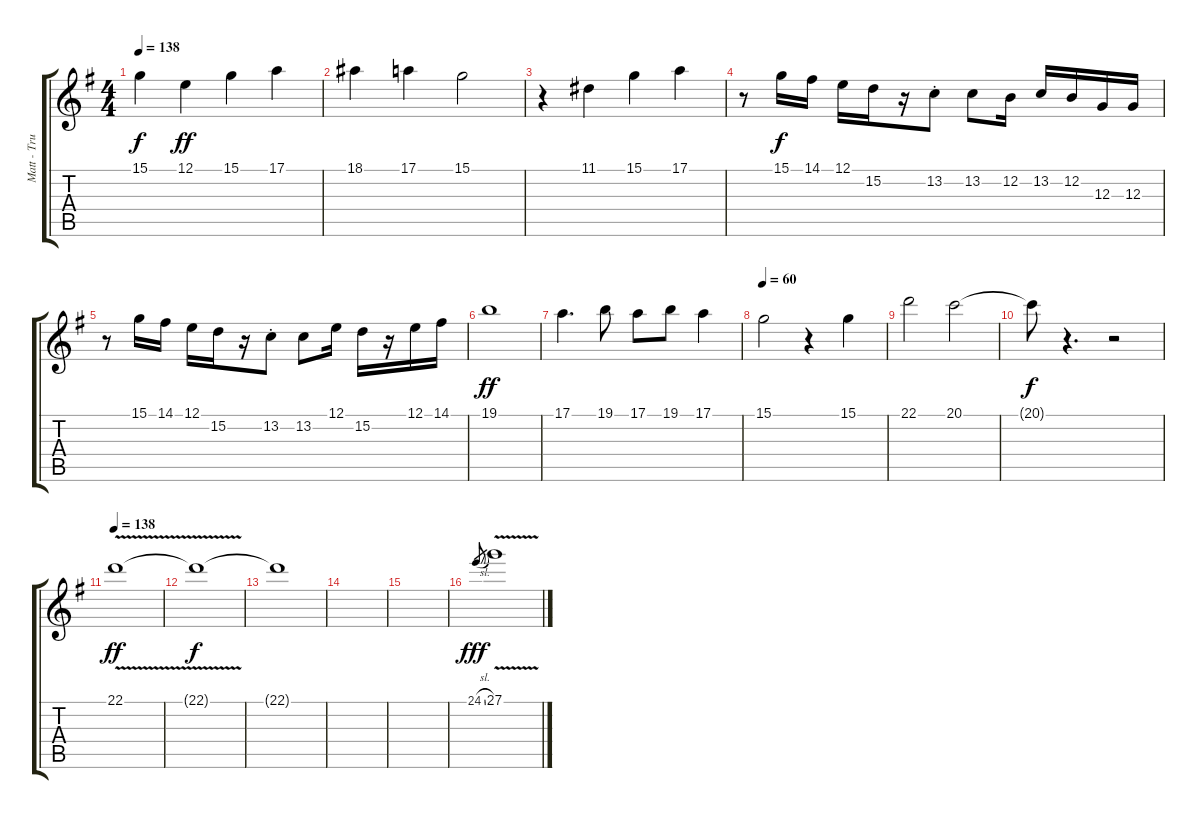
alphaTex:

\track ("Matt - Trumpet" "Matt - Tru") {instrument trumpet}
\staff {score tabs}
\tuning (E4 B3 G3 D3 A2 E2) {hide}
\ts (4 4)
\tempo 138
\clef g2
\ks g
15.1{t}.4{dy f} 12.1.4{dy ff} 15.1.4 17.1.4 |
18.1.4 17.1.4 15.1.2 |
r.4 11.1.4 15.1.4 17.1.4 |
r.8 15.1.16{dy f} 14.1.16 12.1.16 15.2.16 r.16 13.2{st}.8 13.2.8 12.2.16 13.2.16 12.2.16 12.3.16 12.3.16 |
r.8 15.1.16 14.1.16 12.1.16 15.2.16 r.16 13.2{st}.8 13.2.8 12.1.16 15.2.16 r.16 12.1.16 14.1.16 |
19.1.1{dy ff} |
17.1.4{d} 19.1.8 17.1.8 19.1.8 17.1.4 |
\tempo 60
15.1.2 r.4 15.1.4 |
22.1.2 20.1.2 |
20.1{t}.8{dy f} r.4{d} r.2 |
\tempo 138
22.1{v}.1{dy ff} |
22.1{t}.1{dy f} |
22.1{t}.1 |
|
|
24.1{sl}.8{gr dy fff} 27.1{v}.1
